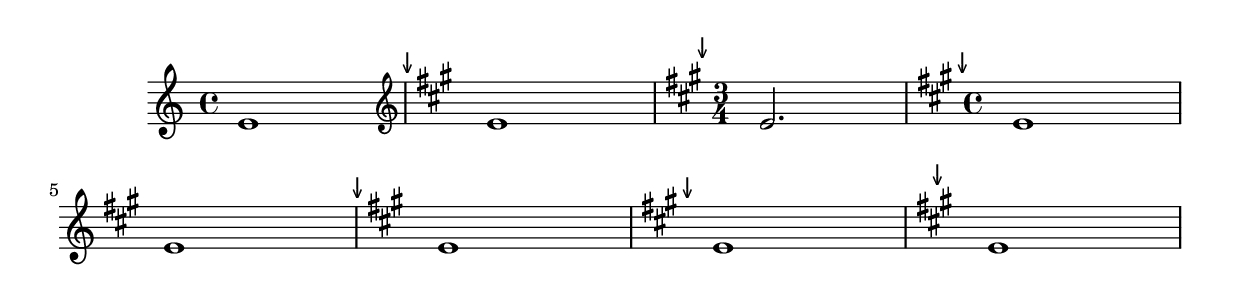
%% Do not edit this file; it is automatically
%% generated from LSR http://lsr.dsi.unimi.it
%% This file is in the public domain.
\version "2.12.2"

\header {
  lsrtags = "text"

%% Translation of GIT committish: a874fda3641c9e02f61be5c41b215b8304b8ed00
  texidoces = "
Si están especificadas, las marcas de texto se pueden alinear con
objetos de notación distintos a las líneas divisorias.  Entre estos
objetos se encuentran @code{ambitus}, @code{breathing-sign},
@code{clef}, @code{custos}, @code{staff-bar}, @code{left-edge},
@code{key-cancellation}, @code{key-signature} y @code{time-signature}.

En estos casos, las marcas de texto se centran horizontalmente sobre
el objeto, aunque esto se puede cambiar, como se muestra en la segunda
línea de este ejemplo (en una partitura con varios pentagramas, se
debe hacer este ajuste para todos los pentagramas).

"
  doctitlees = "Alinear marcas con varios objetos de notación"


%% Translation of GIT committish: 0a868be38a775ecb1ef935b079000cebbc64de40
  texidocde = "
Wenn angegeben, können Textzeichen auch an anderen Objekten als Taktstrichen
ausgerichtet werden.  Zu diesen Objekten gehören @code{ambitus},
@code{breathing-sign}, @code{clef}, @code{custos}, @code{staff-bar},
@code{left-edge}, @code{key-cancellation}, @code{key-signature} und
@code{time-signature}.

In diesem Fall werden die Zeichen horizontal über dem Objekt zentriert.
Diese Ausrichtung kann auch geändert werden, wie die zweite Zeile
des Beispiels zeigt.  In einer Partitur mit vielen Systemen sollte
diese Einstellung für alle Systeme gemacht werden.

"

  doctitlede = "Zeichen an verschiedenen Notationsobjekten ausrichten"

%% Translation of GIT committish: 548ef200973bd3d46ea75c5498461d9e5f168334
  texidocfr = "
Les indications textuelles peuvent s'aligner par rapport à d'autres
objets que des barres de mesure, tels que @code{ambitus},
@code{breathing-sign}, @code{clef}, @code{custos}, @code{staff-bar},
@code{left-edge}, @code{key-cancellation}, @code{key-signature}, ou
@code{time-signature}.



Par défaut, les indications textuelles sont alignées avec le milieu
des objets de notation. Bien entendu, vous pouvez modifier les
propriétés des objets en question pour obtenir un autre
résultat comme l'illustre la deuxième ligne de l'exemple.  Dans le cas
de portées multiples, ces réglages doivent être faits pour chacune
d'entre elles.



"
  doctitlefr = "Alignement des indications par rapport à divers objets
de notation"


  texidoc = "
If specified, text marks may be aligned with notation objects other
than bar lines.  These objects include @code{ambitus},
@code{breathing-sign}, @code{clef}, @code{custos}, @code{staff-bar},
@code{left-edge}, @code{key-cancellation}, @code{key-signature}, and
@code{time-signature}.



In such cases, text marks will be horizontally centered above the
object. However this can be changed, as demonstrated on the second line
of this example (in a score with multiple staves, this setting should
be done for all the staves).



"
  doctitle = "Aligning marks with various notation objects"
} % begin verbatim

\relative c' {
  e1

  % the RehearsalMark will be centered above the Clef
  \override Score.RehearsalMark #'break-align-symbols = #'(clef)
  \key a \major
  \clef treble
  \mark "↓"
  e1

  % the RehearsalMark will be centered above the TimeSignature
  \override Score.RehearsalMark #'break-align-symbols = #'(time-signature)
  \key a \major
  \clef treble
  \time 3/4
  \mark \markup { \char ##x2193 }
  e2.

  % the RehearsalMark will be centered above the KeySignature
  \override Score.RehearsalMark #'break-align-symbols = #'(key-signature)
  \key a \major
  \clef treble
  \time 4/4
  \mark \markup { \char ##x2193 }
  e1

  \break
  e1

  % the RehearsalMark will be aligned with the left edge of the KeySignature
  \once \override Score.KeySignature #'break-align-anchor-alignment = #LEFT
  \mark \markup { \char ##x2193 }
  \key a \major
  e1

  % the RehearsalMark will be aligned with the right edge of the KeySignature
  \once \override Score.KeySignature #'break-align-anchor-alignment = #RIGHT
  \key a \major
  \mark \markup { \char ##x2193 }
  e1

  % the RehearsalMark will be aligned with the left edge of the KeySignature
  % and then shifted right by one unit.
  \once \override Score.KeySignature #'break-align-anchor = #1
  \key a \major
  \mark \markup { \char ##x2193 }
  e1
}
